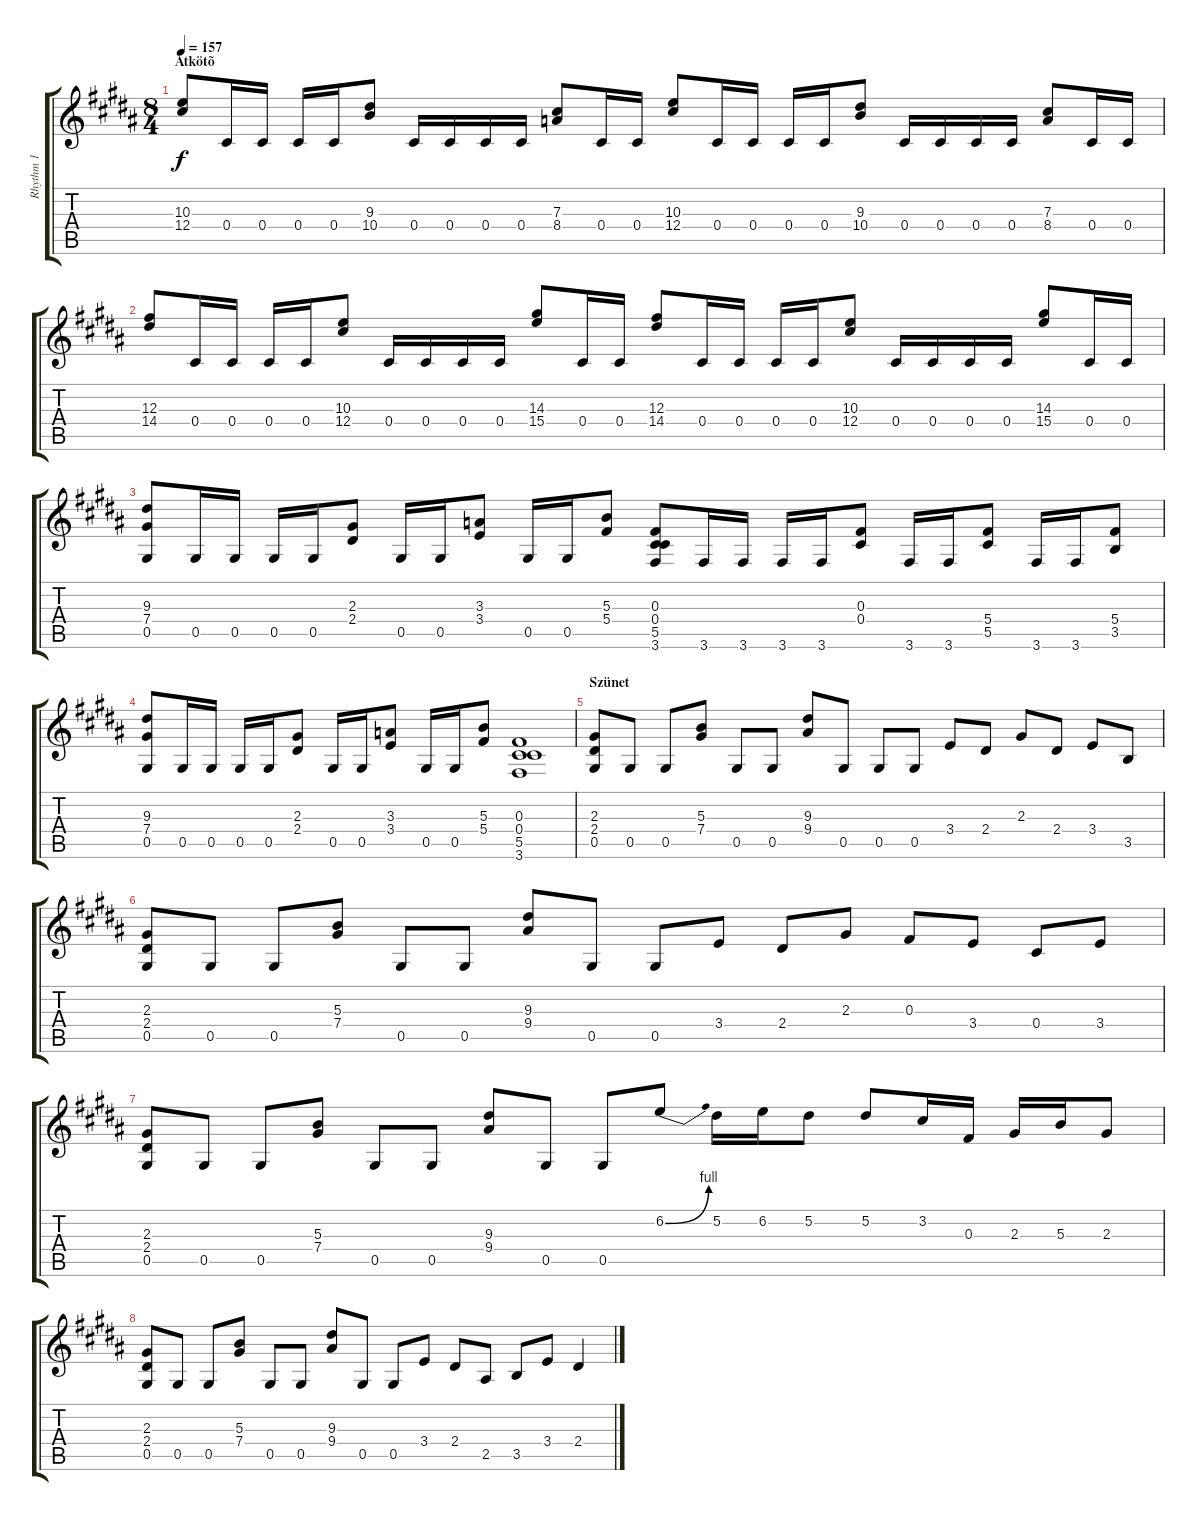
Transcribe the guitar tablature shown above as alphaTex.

\track ("Rhythm 1" "Rhythm 1") {instrument overdrivenguitar}
\staff {score tabs}
\tuning (Eb4 Bb3 Gb3 Db3 Ab2 Eb2) {hide}
\ts (8 4)
\section ("" "Átkötõ")
\tempo 157
\clef g2
\ks g#minor
(10.3 12.4).8{dy f} 0.4.16 0.4.16 0.4.16 0.4.16 (9.3 10.4).8 0.4.16 0.4.16 0.4.16 0.4.16 (7.3 8.4).8 0.4.16 0.4.16 (10.3 12.4).8 0.4.16 0.4.16 0.4.16 0.4.16 (9.3 10.4).8 0.4.16 0.4.16 0.4.16 0.4.16 (7.3 8.4).8 0.4.16 0.4.16 |
(12.3 14.4).8 0.4.16 0.4.16 0.4.16 0.4.16 (10.3 12.4).8 0.4.16 0.4.16 0.4.16 0.4.16 (14.3 15.4).8 0.4.16 0.4.16 (12.3 14.4).8 0.4.16 0.4.16 0.4.16 0.4.16 (10.3 12.4).8 0.4.16 0.4.16 0.4.16 0.4.16 (14.3 15.4).8 0.4.16 0.4.16 |
(9.3 7.4 0.5).8 0.5.16 0.5.16 0.5.16 0.5.16 (2.3 2.4).8 0.5.16 0.5.16 (3.3 3.4).8 0.5.16 0.5.16 (5.3 5.4).8 (0.3 0.4 5.5 3.6).8 3.6.16 3.6.16 3.6.16 3.6.16 (0.3 0.4).8 3.6.16 3.6.16 (5.4 5.5).8 3.6.16 3.6.16 (5.4 3.5).8 |
(9.3 7.4 0.5).8 0.5.16 0.5.16 0.5.16 0.5.16 (2.3 2.4).8 0.5.16 0.5.16 (3.3 3.4).8 0.5.16 0.5.16 (5.3 5.4).8 (0.3 0.4 5.5 3.6).1 |
\section ("" "Szünet")
(2.3 2.4 0.5).8 0.5.8 0.5.8 (5.3 7.4).8 0.5.8 0.5.8 (9.3 9.4).8 0.5.8 0.5.8 0.5.8 3.4.8 2.4.8 2.3.8 2.4.8 3.4.8 3.5.8 |
(2.3 2.4 0.5).8 0.5.8 0.5.8 (5.3 7.4).8 0.5.8 0.5.8 (9.3 9.4).8 0.5.8 0.5.8 3.4.8 2.4.8 2.3.8 0.3.8 3.4.8 0.4.8 3.4.8 |
(2.3 2.4 0.5).8 0.5.8 0.5.8 (5.3 7.4).8 0.5.8 0.5.8 (9.3 9.4).8 0.5.8 0.5.8 6.2{be (bend 0 0 60 4)}.8{volume 16} 5.2.16 6.2.16 5.2.8 5.2.8 3.2.16 0.3.16 2.3.16 5.3.16 2.3.8 |
(2.3 2.4 0.5).8{volume 11} 0.5.8 0.5.8 (5.3 7.4).8 0.5.8 0.5.8 (9.3 9.4).8 0.5.8 0.5.8 3.4.8 2.4.8 2.5.8 3.5.8 3.4.8 2.4.4
